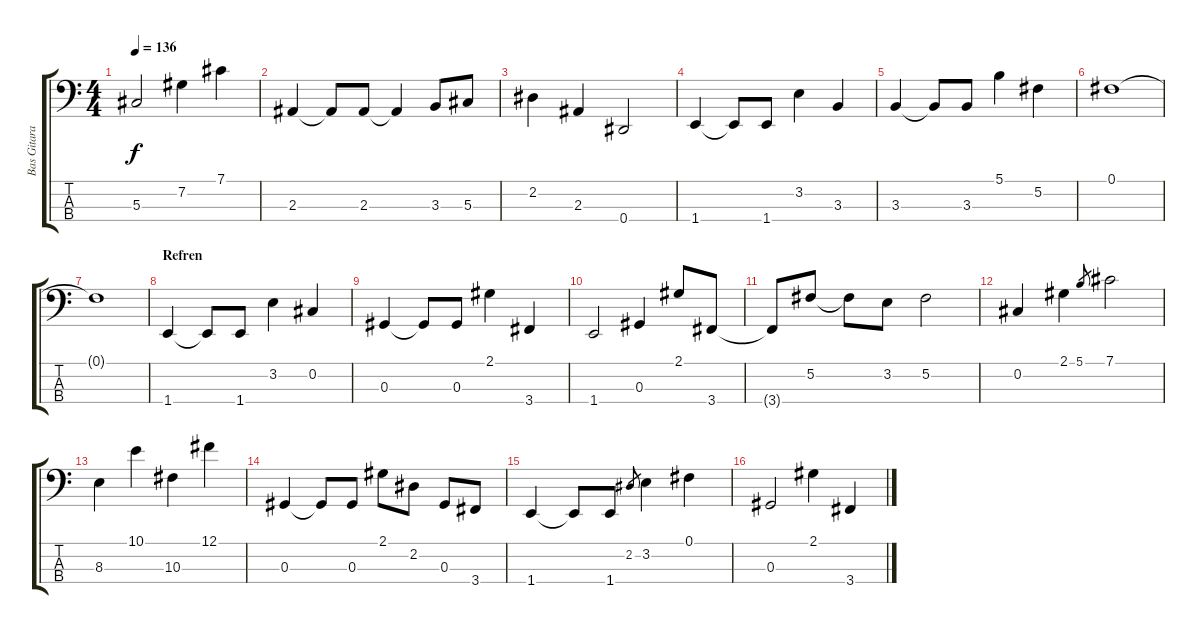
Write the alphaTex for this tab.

\track ("Bas Gitara" "Bas Gitara") {instrument electricbassfinger}
\staff {score tabs}
\tuning (Gb2 Db2 Ab1 Eb1) {hide}
\ts (4 4)
\tempo 136
\clef f4
\ks c
5.3.2{dy f} 7.2.4 7.1.4 |
2.3.4 2.3{t}.8 2.3.8 2.3{t}.4 3.3.8 5.3.8 |
2.2.4 2.3.4 0.4.2 |
1.4.4 1.4{t}.8 1.4.8 3.2.4 3.3.4 |
3.3.4 3.3{t}.8 3.3.8 5.1.4 5.2.4 |
0.1.1 |
0.1{t}.1 |
\section ("" "Refren")
1.4.4 1.4{t}.8 1.4.8 3.2.4 0.2.4 |
0.3.4 0.3{t}.8 0.3.8 2.1.4 3.4.4 |
1.4.2 0.3.4 2.1.8 3.4.8 |
3.4{t}.8 5.2.8 5.2{t}.8 3.2.8 5.2.2 |
0.2.4 2.1.4 5.1.8{gr} 7.1.2 |
8.3.4 10.1.4 10.3.4 12.1.4 |
0.3.4 0.3{t}.8 0.3.8 2.1.8 2.2.8 0.3.8 3.4.8 |
1.4.4 1.4{t}.8 1.4.8 2.2.8{gr} 3.2.4 0.1.4 |
0.3.2 2.1.4 3.4.4
